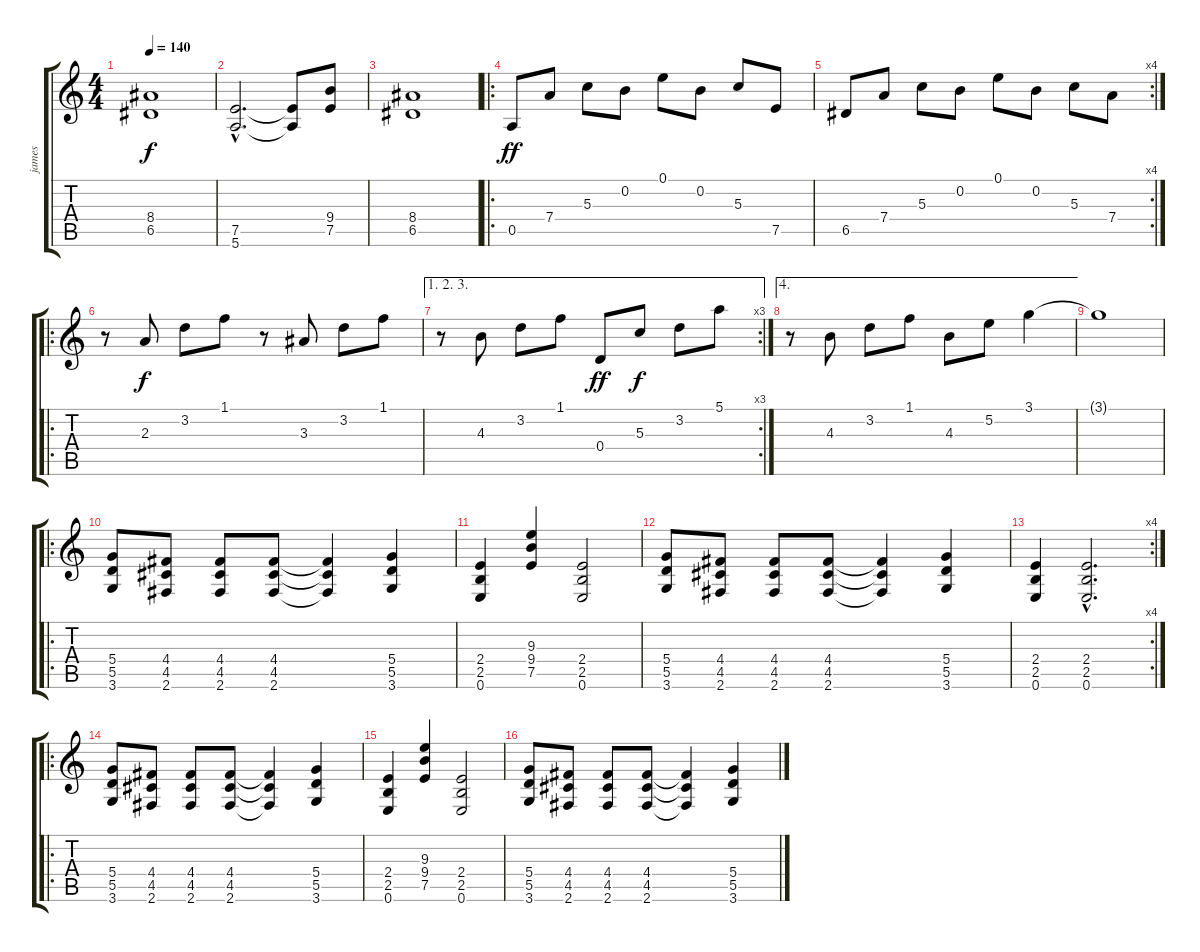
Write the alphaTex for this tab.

\track ("james" "james") {instrument overdrivenguitar}
\staff {score tabs}
\tuning (E4 B3 G3 D3 A2 E2) {hide}
\ts (4 4)
\tempo 140
\clef g2
\ks c
(8.4 6.5).1{dy f} |
(7.5{hac} 5.6{hac}).2{d} (7.5{t} 5.6{t}).8 (9.4 7.5).8 |
(8.4 6.5).1 |
\ro
0.5.8{dy ff} 7.4.8 5.3.8 0.2.8 0.1.8 0.2.8 5.3.8 7.5.8 |
\rc 4
6.5.8 7.4.8 5.3.8 0.2.8 0.1.8 0.2.8 5.3.8 7.4.8 |
\ro
r.8 2.3.8{dy f} 3.2.8 1.1.8 r.8 3.3.8 3.2.8 1.1.8 |
\ae (1 2 3)
\rc 3
r.8 4.3.8 3.2.8 1.1.8 0.4.8{dy ff} 5.3.8{dy f} 3.2.8 5.1.8 |
\ae 4
r.8 4.3.8 3.2.8 1.1.8 4.3.8 5.2.8 3.1.4 |
3.1{t}.1 |
\ro
(5.4 5.5 3.6).8 (4.4 4.5 2.6).8 (4.4 4.5 2.6).8 (4.4 4.5 2.6).8 (4.4{t} 4.5{t} 2.6{t}).4 (5.4 5.5 3.6).4 |
(2.4 2.5 0.6).4 (9.3 9.4 7.5).4 (2.4 2.5 0.6).2 |
(5.4 5.5 3.6).8 (4.4 4.5 2.6).8 (4.4 4.5 2.6).8 (4.4 4.5 2.6).8 (4.4{t} 4.5{t} 2.6{t}).4 (5.4 5.5 3.6).4 |
\rc 4
(2.4 2.5 0.6).4 (2.4{hac} 2.5{hac} 0.6{hac}).2{d} |
\ro
(5.4 5.5 3.6).8 (4.4 4.5 2.6).8 (4.4 4.5 2.6).8 (4.4 4.5 2.6).8 (4.4{t} 4.5{t} 2.6{t}).4 (5.4 5.5 3.6).4 |
(2.4 2.5 0.6).4 (9.3 9.4 7.5).4 (2.4 2.5 0.6).2 |
(5.4 5.5 3.6).8 (4.4 4.5 2.6).8 (4.4 4.5 2.6).8 (4.4 4.5 2.6).8 (4.4{t} 4.5{t} 2.6{t}).4 (5.4 5.5 3.6).4
